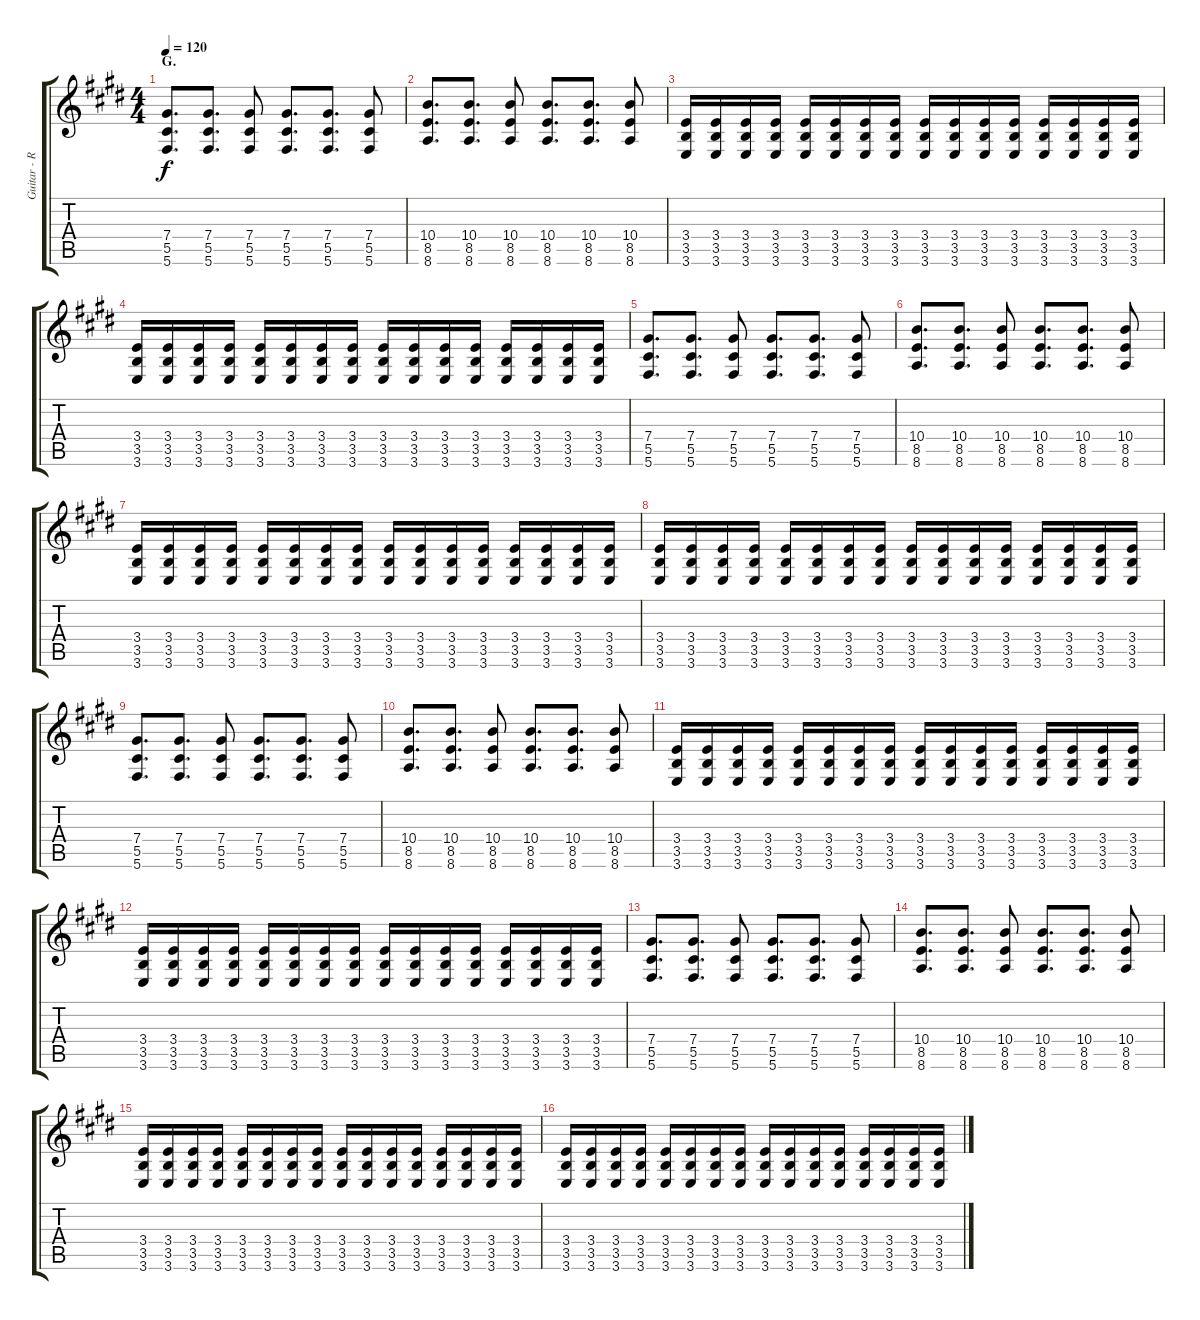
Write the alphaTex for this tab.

\track ("Guitar - Right" "Guitar - R") {instrument distortionguitar}
\staff {score tabs}
\tuning (Eb4 Bb3 Gb3 Db3 Ab2 Db2) {hide}
\ts (4 4)
\section ("" "G.")
\tempo 120
\clef g2
\ks e
(7.4 5.5 5.6).8{d dy f} (7.4 5.5 5.6).8{d} (7.4 5.5 5.6).8 (7.4 5.5 5.6).8{d} (7.4 5.5 5.6).8{d} (7.4 5.5 5.6).8 |
(10.4 8.5 8.6).8{d} (10.4 8.5 8.6).8{d} (10.4 8.5 8.6).8 (10.4 8.5 8.6).8{d} (10.4 8.5 8.6).8{d} (10.4 8.5 8.6).8 |
(3.4 3.5 3.6).16 (3.4 3.5 3.6).16 (3.4 3.5 3.6).16 (3.4 3.5 3.6).16 (3.4 3.5 3.6).16 (3.4 3.5 3.6).16 (3.4 3.5 3.6).16 (3.4 3.5 3.6).16 (3.4 3.5 3.6).16 (3.4 3.5 3.6).16 (3.4 3.5 3.6).16 (3.4 3.5 3.6).16 (3.4 3.5 3.6).16 (3.4 3.5 3.6).16 (3.4 3.5 3.6).16 (3.4 3.5 3.6).16 |
(3.4 3.5 3.6).16 (3.4 3.5 3.6).16 (3.4 3.5 3.6).16 (3.4 3.5 3.6).16 (3.4 3.5 3.6).16 (3.4 3.5 3.6).16 (3.4 3.5 3.6).16 (3.4 3.5 3.6).16 (3.4 3.5 3.6).16 (3.4 3.5 3.6).16 (3.4 3.5 3.6).16 (3.4 3.5 3.6).16 (3.4 3.5 3.6).16 (3.4 3.5 3.6).16 (3.4 3.5 3.6).16 (3.4 3.5 3.6).16 |
(7.4 5.5 5.6).8{d} (7.4 5.5 5.6).8{d} (7.4 5.5 5.6).8 (7.4 5.5 5.6).8{d} (7.4 5.5 5.6).8{d} (7.4 5.5 5.6).8 |
(10.4 8.5 8.6).8{d} (10.4 8.5 8.6).8{d} (10.4 8.5 8.6).8 (10.4 8.5 8.6).8{d} (10.4 8.5 8.6).8{d} (10.4 8.5 8.6).8 |
(3.4 3.5 3.6).16 (3.4 3.5 3.6).16 (3.4 3.5 3.6).16 (3.4 3.5 3.6).16 (3.4 3.5 3.6).16 (3.4 3.5 3.6).16 (3.4 3.5 3.6).16 (3.4 3.5 3.6).16 (3.4 3.5 3.6).16 (3.4 3.5 3.6).16 (3.4 3.5 3.6).16 (3.4 3.5 3.6).16 (3.4 3.5 3.6).16 (3.4 3.5 3.6).16 (3.4 3.5 3.6).16 (3.4 3.5 3.6).16 |
(3.4 3.5 3.6).16 (3.4 3.5 3.6).16 (3.4 3.5 3.6).16 (3.4 3.5 3.6).16 (3.4 3.5 3.6).16 (3.4 3.5 3.6).16 (3.4 3.5 3.6).16 (3.4 3.5 3.6).16 (3.4 3.5 3.6).16 (3.4 3.5 3.6).16 (3.4 3.5 3.6).16 (3.4 3.5 3.6).16 (3.4 3.5 3.6).16 (3.4 3.5 3.6).16 (3.4 3.5 3.6).16 (3.4 3.5 3.6).16 |
(7.4 5.5 5.6).8{d} (7.4 5.5 5.6).8{d} (7.4 5.5 5.6).8 (7.4 5.5 5.6).8{d} (7.4 5.5 5.6).8{d} (7.4 5.5 5.6).8 |
(10.4 8.5 8.6).8{d} (10.4 8.5 8.6).8{d} (10.4 8.5 8.6).8 (10.4 8.5 8.6).8{d} (10.4 8.5 8.6).8{d} (10.4 8.5 8.6).8 |
(3.4 3.5 3.6).16 (3.4 3.5 3.6).16 (3.4 3.5 3.6).16 (3.4 3.5 3.6).16 (3.4 3.5 3.6).16 (3.4 3.5 3.6).16 (3.4 3.5 3.6).16 (3.4 3.5 3.6).16 (3.4 3.5 3.6).16 (3.4 3.5 3.6).16 (3.4 3.5 3.6).16 (3.4 3.5 3.6).16 (3.4 3.5 3.6).16 (3.4 3.5 3.6).16 (3.4 3.5 3.6).16 (3.4 3.5 3.6).16 |
(3.4 3.5 3.6).16 (3.4 3.5 3.6).16 (3.4 3.5 3.6).16 (3.4 3.5 3.6).16 (3.4 3.5 3.6).16 (3.4 3.5 3.6).16 (3.4 3.5 3.6).16 (3.4 3.5 3.6).16 (3.4 3.5 3.6).16 (3.4 3.5 3.6).16 (3.4 3.5 3.6).16 (3.4 3.5 3.6).16 (3.4 3.5 3.6).16 (3.4 3.5 3.6).16 (3.4 3.5 3.6).16 (3.4 3.5 3.6).16 |
(7.4 5.5 5.6).8{d} (7.4 5.5 5.6).8{d} (7.4 5.5 5.6).8 (7.4 5.5 5.6).8{d} (7.4 5.5 5.6).8{d} (7.4 5.5 5.6).8 |
(10.4 8.5 8.6).8{d} (10.4 8.5 8.6).8{d} (10.4 8.5 8.6).8 (10.4 8.5 8.6).8{d} (10.4 8.5 8.6).8{d} (10.4 8.5 8.6).8 |
(3.4 3.5 3.6).16 (3.4 3.5 3.6).16 (3.4 3.5 3.6).16 (3.4 3.5 3.6).16 (3.4 3.5 3.6).16 (3.4 3.5 3.6).16 (3.4 3.5 3.6).16 (3.4 3.5 3.6).16 (3.4 3.5 3.6).16 (3.4 3.5 3.6).16 (3.4 3.5 3.6).16 (3.4 3.5 3.6).16 (3.4 3.5 3.6).16 (3.4 3.5 3.6).16 (3.4 3.5 3.6).16 (3.4 3.5 3.6).16 |
(3.4 3.5 3.6).16 (3.4 3.5 3.6).16 (3.4 3.5 3.6).16 (3.4 3.5 3.6).16 (3.4 3.5 3.6).16 (3.4 3.5 3.6).16 (3.4 3.5 3.6).16 (3.4 3.5 3.6).16 (3.4 3.5 3.6).16 (3.4 3.5 3.6).16 (3.4 3.5 3.6).16 (3.4 3.5 3.6).16 (3.4 3.5 3.6).16 (3.4 3.5 3.6).16 (3.4 3.5 3.6).16 (3.4 3.5 3.6).16
